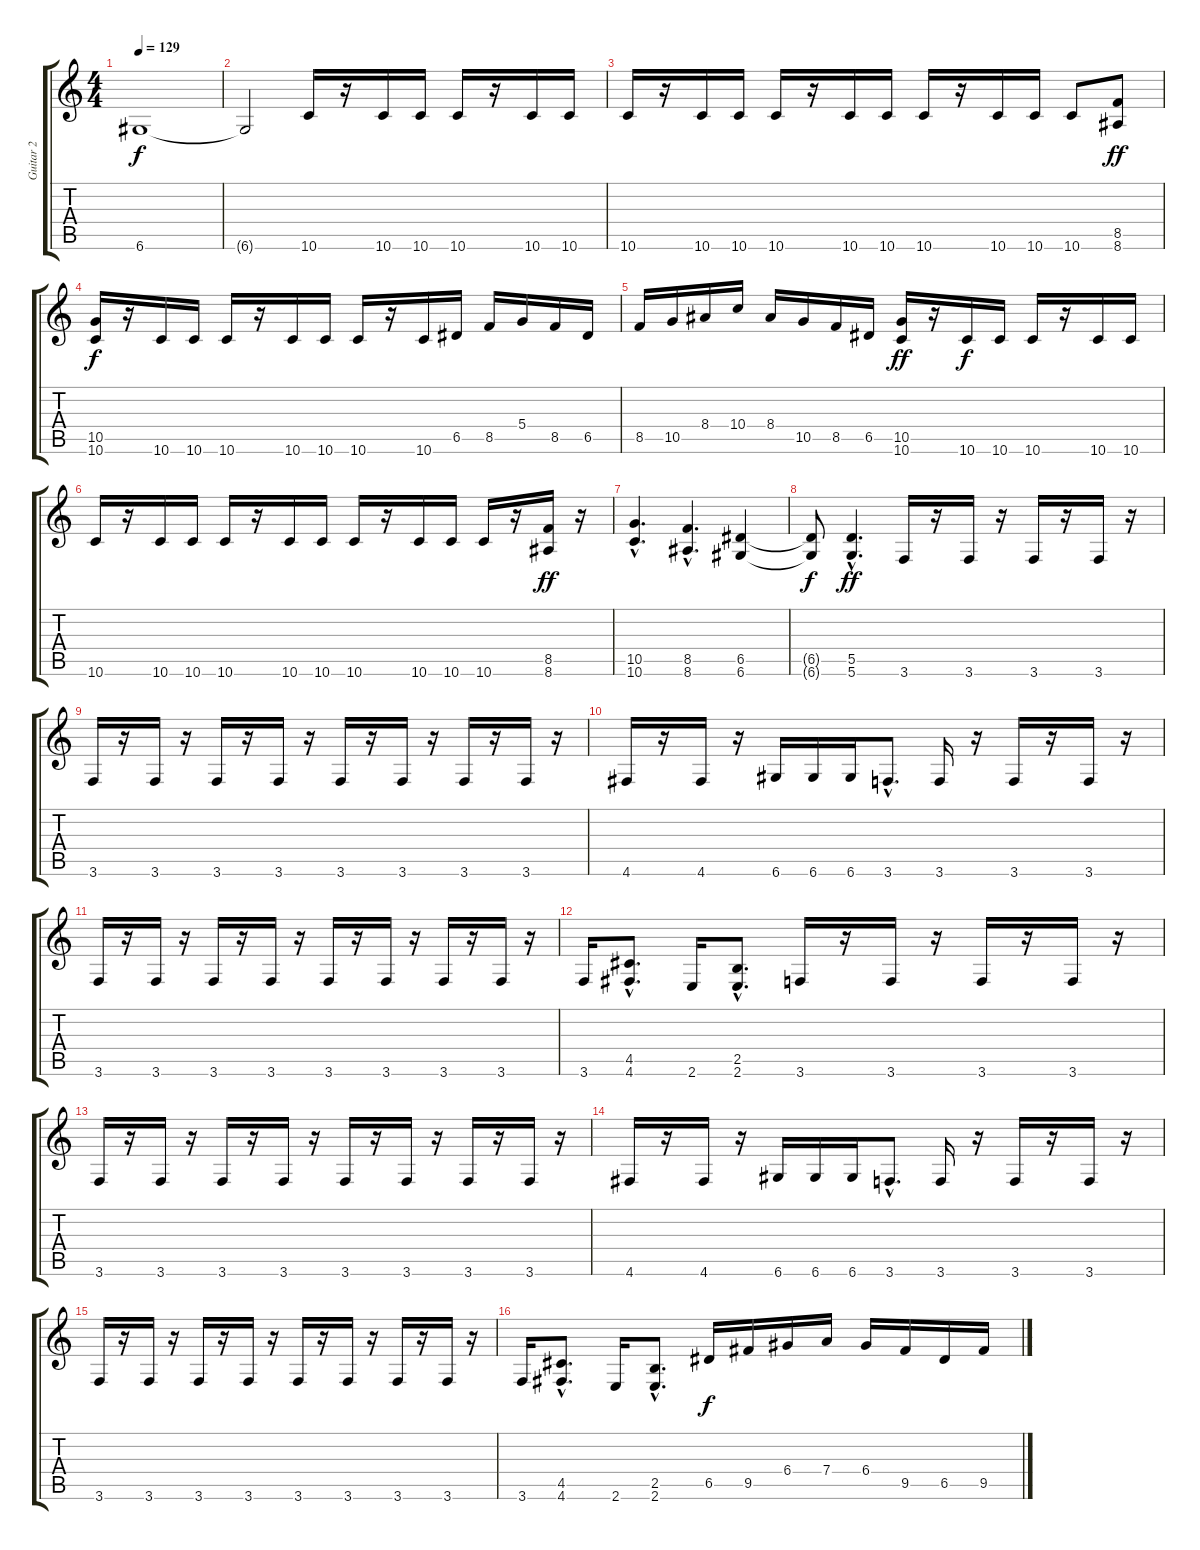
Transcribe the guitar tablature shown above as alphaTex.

\track ("Guitar 2" "Guitar 2") {instrument distortionguitar}
\staff {score tabs}
\tuning (E4 B3 G3 D3 A2 D2) {hide}
\ts (4 4)
\tempo 129
\clef g2
\ks c
6.6{t}.1{dy f} |
6.6{t}.2 10.6.16 r.16 10.6.16 10.6.16 10.6.16 r.16 10.6.16 10.6.16 |
10.6.16 r.16 10.6.16 10.6.16 10.6.16 r.16 10.6.16 10.6.16 10.6.16 r.16 10.6.16 10.6.16 10.6.8 (8.5 8.6).8{dy ff} |
(10.5 10.6).16{dy f} r.16 10.6.16 10.6.16 10.6.16 r.16 10.6.16 10.6.16 10.6.16 r.16 10.6.16 6.5.16 8.5.16 5.4.16 8.5.16 6.5.16 |
8.5.16 10.5.16 8.4.16 10.4.16 8.4.16 10.5.16 8.5.16 6.5.16 (10.5 10.6).16{dy ff} r.16 10.6.16{dy f} 10.6.16 10.6.16 r.16 10.6.16 10.6.16 |
10.6.16 r.16 10.6.16 10.6.16 10.6.16 r.16 10.6.16 10.6.16 10.6.16 r.16 10.6.16 10.6.16 10.6.16 r.16 (8.5 8.6).16{dy ff} r.16 |
(10.5{hac} 10.6{hac}).4{d} (8.5{hac} 8.6{hac}).4{d} (6.5 6.6).4 |
(6.5{t} 6.6{t}).8{dy f} (5.5{hac} 5.6{hac}).4{d dy ff} 3.6.16 r.16 3.6.16 r.16 3.6.16 r.16 3.6.16 r.16 |
3.6.16 r.16 3.6.16 r.16 3.6.16 r.16 3.6.16 r.16 3.6.16 r.16 3.6.16 r.16 3.6.16 r.16 3.6.16 r.16 |
4.6.16 r.16 4.6.16 r.16 6.6.16 6.6.16 6.6.16 3.6{hac}.8{d} 3.6.16 r.16 3.6.16 r.16 3.6.16 r.16 |
3.6.16 r.16 3.6.16 r.16 3.6.16 r.16 3.6.16 r.16 3.6.16 r.16 3.6.16 r.16 3.6.16 r.16 3.6.16 r.16 |
3.6.16 (4.5{hac} 4.6{hac}).8{d} 2.6.16 (2.5{hac} 2.6{hac}).8{d} 3.6.16 r.16 3.6.16 r.16 3.6.16 r.16 3.6.16 r.16 |
3.6.16 r.16 3.6.16 r.16 3.6.16 r.16 3.6.16 r.16 3.6.16 r.16 3.6.16 r.16 3.6.16 r.16 3.6.16 r.16 |
4.6.16 r.16 4.6.16 r.16 6.6.16 6.6.16 6.6.16 3.6{hac}.8{d} 3.6.16 r.16 3.6.16 r.16 3.6.16 r.16 |
3.6.16 r.16 3.6.16 r.16 3.6.16 r.16 3.6.16 r.16 3.6.16 r.16 3.6.16 r.16 3.6.16 r.16 3.6.16 r.16 |
3.6.16 (4.5{hac} 4.6{hac}).8{d} 2.6.16 (2.5{hac} 2.6{hac}).8{d} 6.5.16{dy f balance 8} 9.5.16 6.4.16 7.4.16 6.4.16 9.5.16 6.5.16 9.5.16
